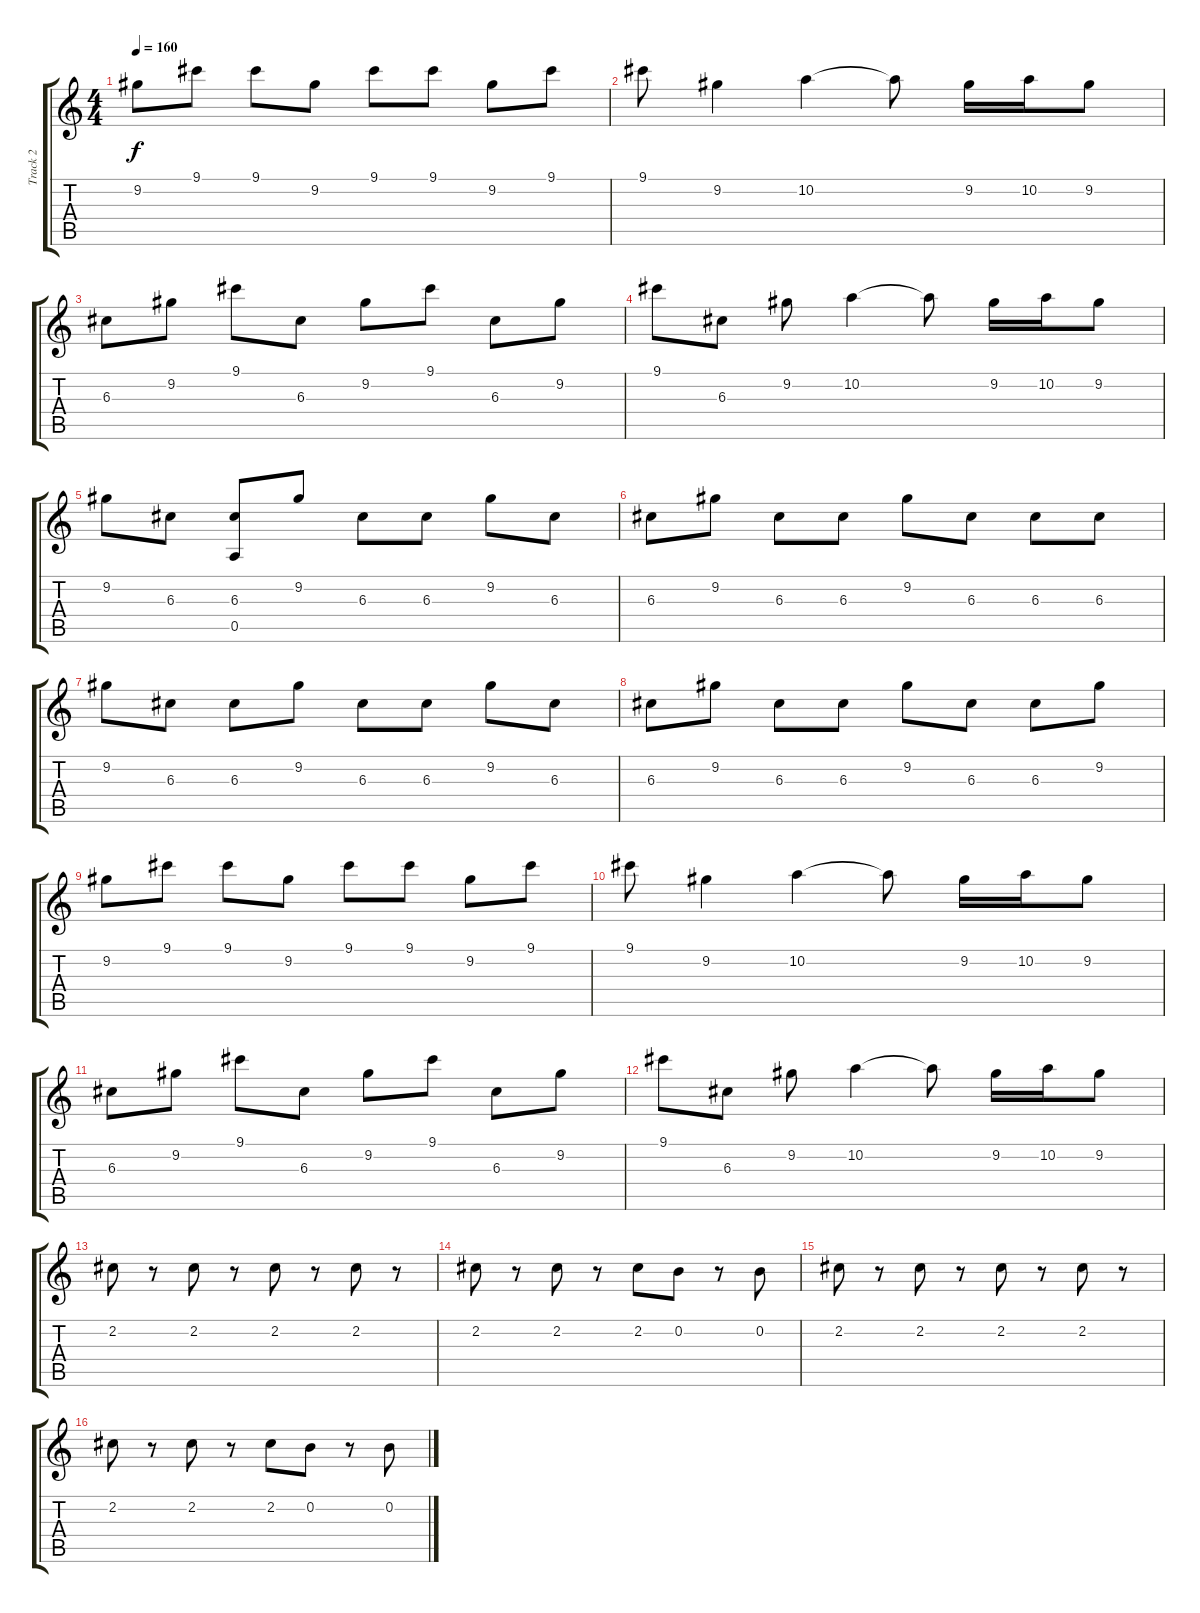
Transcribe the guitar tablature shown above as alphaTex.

\track ("Track 2" "Track 2") {instrument distortionguitar}
\staff {score tabs}
\tuning (E4 B3 G3 D3 A2 D2) {hide}
\ts (4 4)
\tempo 160
\clef g2
\ks c
9.2.8{dy f} 9.1.8 9.1.8 9.2.8 9.1.8 9.1.8 9.2.8 9.1.8 |
9.1.8 9.2.4 10.2.4 10.2{t}.8 9.2.16 10.2.16 9.2.8 |
6.3.8 9.2.8 9.1.8 6.3.8 9.2.8 9.1.8 6.3.8 9.2.8 |
9.1.8 6.3.8 9.2.8 10.2.4 10.2{t}.8 9.2.16 10.2.16 9.2.8 |
9.2.8 6.3.8 (6.3 0.5).8 9.2.8 6.3.8 6.3.8 9.2.8 6.3.8 |
6.3.8 9.2.8 6.3.8 6.3.8 9.2.8 6.3.8 6.3.8 6.3.8 |
9.2.8 6.3.8 6.3.8 9.2.8 6.3.8 6.3.8 9.2.8 6.3.8 |
6.3.8 9.2.8 6.3.8 6.3.8 9.2.8 6.3.8 6.3.8 9.2.8 |
9.2.8 9.1.8 9.1.8 9.2.8 9.1.8 9.1.8 9.2.8 9.1.8 |
9.1.8 9.2.4 10.2.4 10.2{t}.8 9.2.16 10.2.16 9.2.8 |
6.3.8 9.2.8 9.1.8 6.3.8 9.2.8 9.1.8 6.3.8 9.2.8 |
9.1.8 6.3.8 9.2.8 10.2.4 10.2{t}.8 9.2.16 10.2.16 9.2.8 |
2.2.8 r.8 2.2.8 r.8 2.2.8 r.8 2.2.8 r.8 |
2.2.8 r.8 2.2.8 r.8 2.2.8 0.2.8 r.8 0.2.8 |
2.2.8 r.8 2.2.8 r.8 2.2.8 r.8 2.2.8 r.8 |
2.2.8 r.8 2.2.8 r.8 2.2.8 0.2.8 r.8 0.2.8
